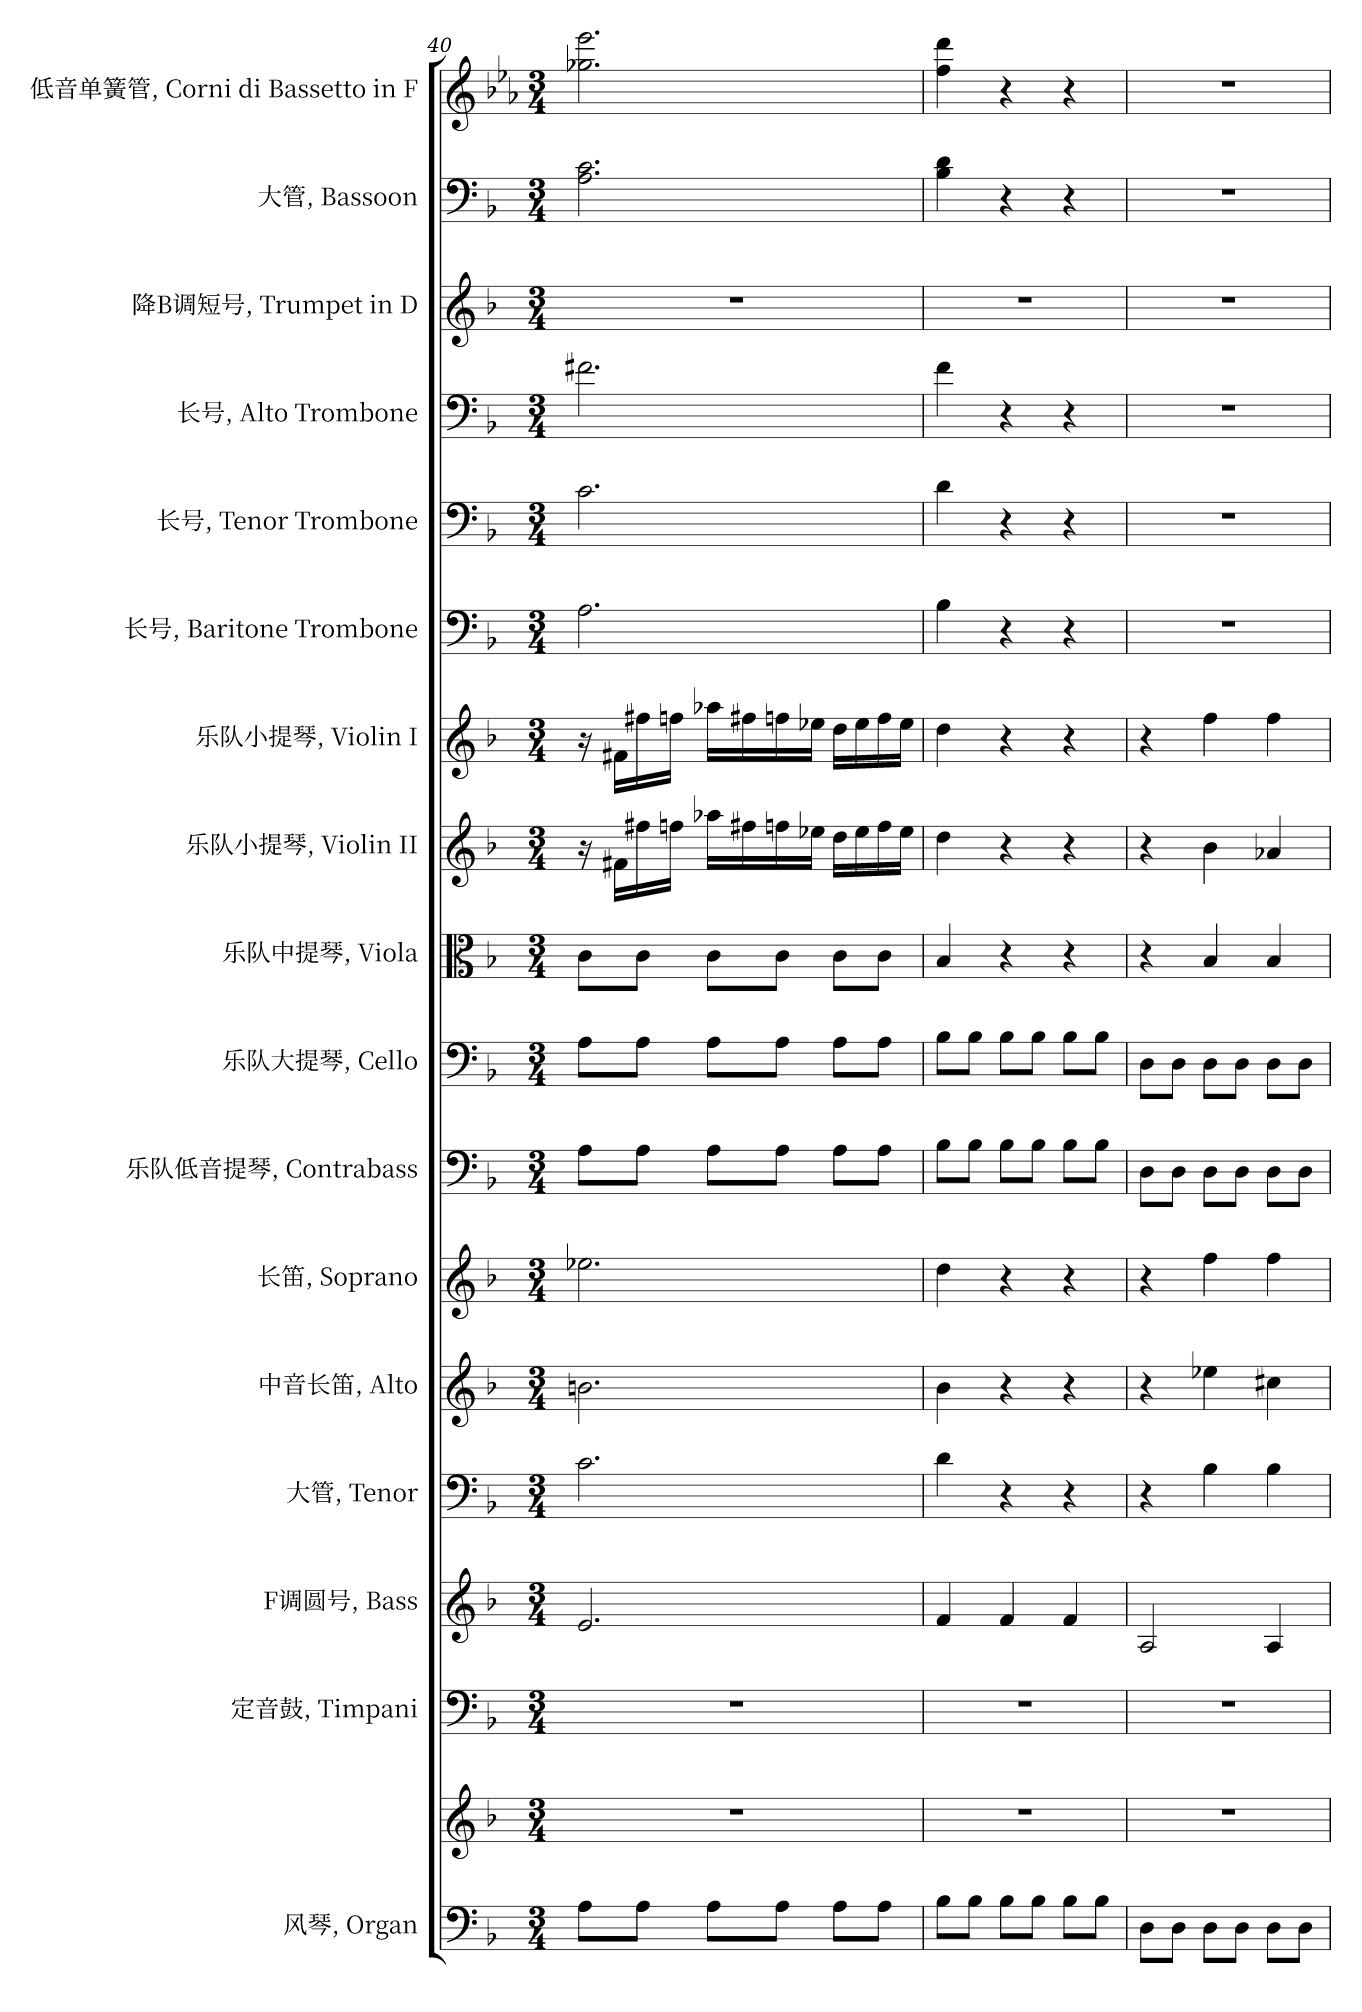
**kern	**kern	**kern	**kern	**kern	**kern	**kern	**kern	**kern	**kern	**kern	**kern	**kern	**kern	**kern	**kern	**kern	**kern
*part17	*part17	*part16	*part15	*part14	*part13	*part12	*part11	*part10	*part9	*part8	*part7	*part6	*part5	*part4	*part3	*part2	*part1
*staff18	*staff17	*staff16	*staff15	*staff14	*staff13	*staff12	*staff11	*staff10	*staff9	*staff8	*staff7	*staff6	*staff5	*staff4	*staff3	*staff2	*staff1
*I"风琴, Organ	*	*I"定音鼓, Timpani	*I"F调圆号, Bass	*I"大管, Tenor	*I"中音长笛, Alto	*I"长笛, Soprano	*I"乐队低音提琴, Contrabass	*I"乐队大提琴, Cello	*I"乐队中提琴, Viola	*I"乐队小提琴, Violin II	*I"乐队小提琴, Violin I	*I"长号, Baritone Trombone	*I"长号, Tenor Trombone	*I"长号, Alto Trombone	*I"降B调短号, Trumpet in D	*I"大管, Bassoon	*I"低音单簧管, Corni di Bassetto in F
*I'Org.	*	*I'Timp.	*	*	*	*	*I'Cbs.	*	*	*	*	*I'Tbn.	*I'Tbn.	*I'Tbn.	*	*I'Bsn.	*
!!LO:PB:g=z
*clefF4	*clefG2	*clefF4	*clefG2	*clefF4	*clefG2	*clefG2	*clefF4	*clefF4	*clefC3	*clefG2	*clefG2	*clefF4	*clefF4	*clefF4	*clefG2	*clefF4	*clefG2
*	*	*	*ITrd4c7	*	*ITrd3c5	*	*ITrd7c12	*	*	*	*	*	*	*	*ITrd1c2	*	*ITrd8c14
*k[b-]	*k[b-]	*k[b-]	*k[b-e-]	*k[b-]	*k[]	*k[b-]	*k[b-]	*k[b-]	*k[b-]	*k[b-]	*k[b-]	*k[b-]	*k[b-]	*k[b-]	*k[b-e-a-]	*k[b-]	*k[b-e-a-]
*M3/4	*M3/4	*M3/4	*M3/4	*M3/4	*M3/4	*M3/4	*M3/4	*M3/4	*M3/4	*M3/4	*M3/4	*M3/4	*M3/4	*M3/4	*M3/4	*M3/4	*M3/4
=40	=40	=40	=40	=40	=40	=40	=40	=40	=40	=40	=40	=40	=40	=40	=40	=40	=40
8A\L	2.r	2.r	2.A/	2.c\	2.f#X\	2.ee-X\	8AA\L	8A\L	8c\L	16r	16r	2.A\	2.c\	2.f#X\	2.r	2.A\ 2.c\	2.g-X\ 2.ee-\
.	.	.	.	.	.	.	.	.	.	16f#X\LL	16f#X\LL	.	.	.	.	.	.
8A\J	.	.	.	.	.	.	8AA\J	8A\J	8c\J	16ff#X\	16ff#X\	.	.	.	.	.	.
.	.	.	.	.	.	.	.	.	.	16ffn\JJ	16ffn\JJ	.	.	.	.	.	.
8A\L	.	.	.	.	.	.	8AA\L	8A\L	8c\L	16aa-X\LL	16aa-X\LL	.	.	.	.	.	.
.	.	.	.	.	.	.	.	.	.	16ff#X\	16ff#X\	.	.	.	.	.	.
8A\J	.	.	.	.	.	.	8AA\J	8A\J	8c\J	16ffn\	16ffn\	.	.	.	.	.	.
.	.	.	.	.	.	.	.	.	.	16ee-X\JJ	16ee-X\JJ	.	.	.	.	.	.
8A\L	.	.	.	.	.	.	8AA\L	8A\L	8c\L	16dd\LL	16dd\LL	.	.	.	.	.	.
.	.	.	.	.	.	.	.	.	.	16ee-\	16ee-\	.	.	.	.	.	.
8A\J	.	.	.	.	.	.	8AA\J	8A\J	8c\J	16ff\	16ff\	.	.	.	.	.	.
.	.	.	.	.	.	.	.	.	.	16ee-\JJ	16ee-\JJ	.	.	.	.	.	.
=41	=41	=41	=41	=41	=41	=41	=41	=41	=41	=41	=41	=41	=41	=41	=41	=41	=41
8B-\L	2.r	2.r	4B-/	4d\	4f\	4dd\	8BB-\L	8B-\L	4B-/	4dd\	4dd\	4B-\	4d\	4f\	2.r	4B-\ 4d\	4f\ 4dd\
8B-\J	.	.	.	.	.	.	8BB-\J	8B-\J	.	.	.	.	.	.	.	.	.
8B-\L	.	.	4B-/	4r	4r	4r	8BB-\L	8B-\L	4r	4r	4r	4r	4r	4r	.	4r	4r
8B-\J	.	.	.	.	.	.	8BB-\J	8B-\J	.	.	.	.	.	.	.	.	.
8B-\L	.	.	4B-/	4r	4r	4r	8BB-\L	8B-\L	4r	4r	4r	4r	4r	4r	.	4r	4r
8B-\J	.	.	.	.	.	.	8BB-\J	8B-\J	.	.	.	.	.	.	.	.	.
=42	=42	=42	=42	=42	=42	=42	=42	=42	=42	=42	=42	=42	=42	=42	=42	=42	=42
8D\L	2.r	2.r	2D/	4r	4r	4r	8DD\L	8D\L	4r	4r	4r	2.r	2.r	2.r	2.r	2.r	2.r
8D\J	.	.	.	.	.	.	8DD\J	8D\J	.	.	.	.	.	.	.	.	.
8D\L	.	.	.	4B-\	4b-X\	4ff\	8DD\L	8D\L	4B-/	4b-\	4ff\	.	.	.	.	.	.
8D\J	.	.	.	.	.	.	8DD\J	8D\J	.	.	.	.	.	.	.	.	.
8D\L	.	.	4D/	4B-\	4g#X\	4ff\	8DD\L	8D\L	4B-/	4a-X/	4ff\	.	.	.	.	.	.
8D\J	.	.	.	.	.	.	8DD\J	8D\J	.	.	.	.	.	.	.	.	.
=	=	=	=	=	=	=	=	=	=	=	=	=	=	=	=	=	=
*-	*-	*-	*-	*-	*-	*-	*-	*-	*-	*-	*-	*-	*-	*-	*-	*-	*-
